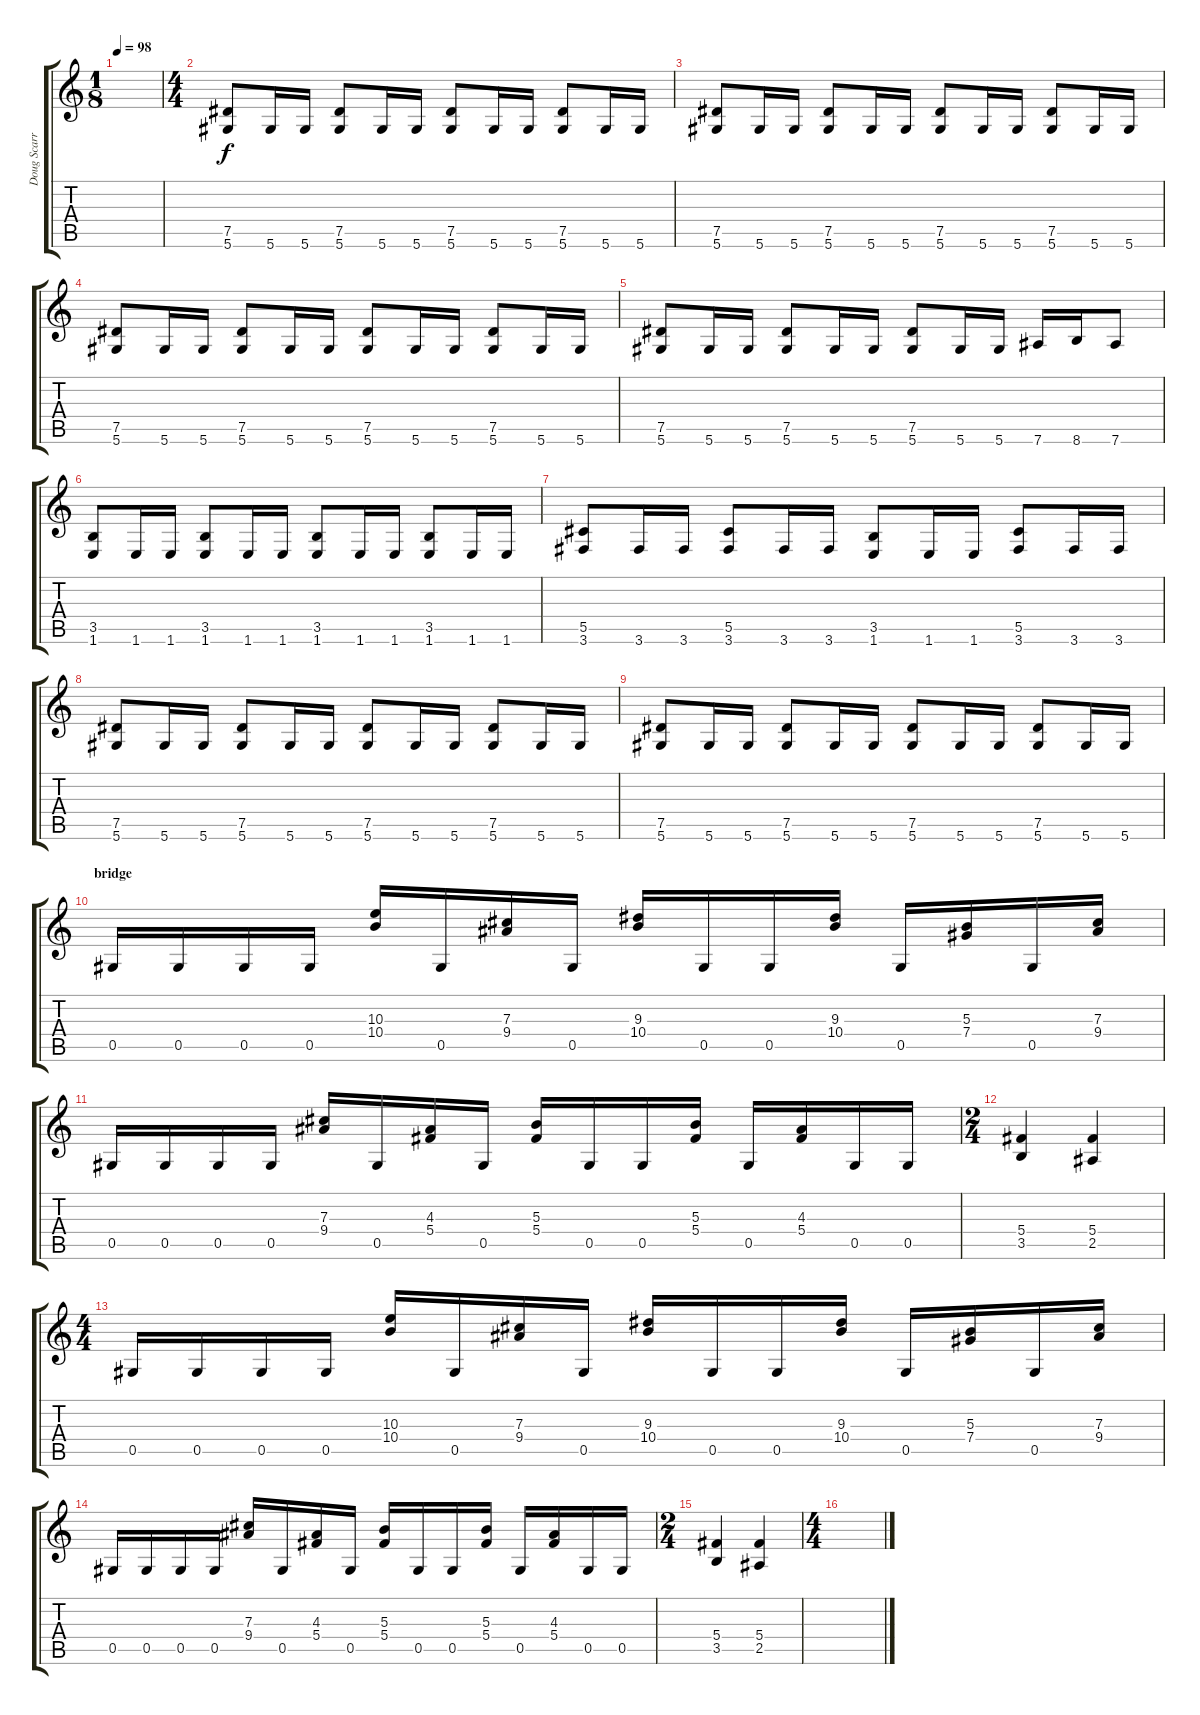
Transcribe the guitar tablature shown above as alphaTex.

\track ("Doug Scarrat" "Doug Scarr") {instrument distortionguitar}
\staff {score tabs}
\tuning (Eb4 Bb3 Gb3 Db3 Ab2 Eb2) {hide}
\ts (1 8)
\tempo 98
\clef g2
\ks c
|
\ts (4 4)
(7.5 5.6).8 5.6.16 5.6.16 (7.5 5.6).8 5.6.16 5.6.16 (7.5 5.6).8 5.6.16 5.6.16 (7.5 5.6).8 5.6.16 5.6.16 |
(7.5 5.6).8 5.6.16 5.6.16 (7.5 5.6).8 5.6.16 5.6.16 (7.5 5.6).8 5.6.16 5.6.16 (7.5 5.6).8 5.6.16 5.6.16 |
(7.5 5.6).8 5.6.16 5.6.16 (7.5 5.6).8 5.6.16 5.6.16 (7.5 5.6).8 5.6.16 5.6.16 (7.5 5.6).8 5.6.16 5.6.16 |
(7.5 5.6).8 5.6.16 5.6.16 (7.5 5.6).8 5.6.16 5.6.16 (7.5 5.6).8 5.6.16 5.6.16 7.6.16 8.6.16 7.6.8 |
(3.5 1.6).8 1.6.16 1.6.16 (3.5 1.6).8 1.6.16 1.6.16 (3.5 1.6).8 1.6.16 1.6.16 (3.5 1.6).8 1.6.16 1.6.16 |
(5.5 3.6).8 3.6.16 3.6.16 (5.5 3.6).8 3.6.16 3.6.16 (3.5 1.6).8 1.6.16 1.6.16 (5.5 3.6).8 3.6.16 3.6.16 |
(7.5 5.6).8 5.6.16 5.6.16 (7.5 5.6).8 5.6.16 5.6.16 (7.5 5.6).8 5.6.16 5.6.16 (7.5 5.6).8 5.6.16 5.6.16 |
(7.5 5.6).8 5.6.16 5.6.16 (7.5 5.6).8 5.6.16 5.6.16 (7.5 5.6).8 5.6.16 5.6.16 (7.5 5.6).8 5.6.16 5.6.16 |
\section ("" "bridge")
0.5.16 0.5.16 0.5.16 0.5.16 (10.3 10.4).16 0.5.16 (7.3 9.4).16 0.5.16 (9.3 10.4).16 0.5.16 0.5.16 (9.3 10.4).16 0.5.16 (5.3 7.4).16 0.5.16 (7.3 9.4).16 |
0.5.16 0.5.16 0.5.16 0.5.16 (7.3 9.4).16 0.5.16 (4.3 5.4).16 0.5.16 (5.3 5.4).16 0.5.16 0.5.16 (5.3 5.4).16 0.5.16 (4.3 5.4).16 0.5.16 0.5.16 |
\ts (2 4)
(5.4 3.5).4 (5.4 2.5).4 |
\ts (4 4)
0.5.16 0.5.16 0.5.16 0.5.16 (10.3 10.4).16 0.5.16 (7.3 9.4).16 0.5.16 (9.3 10.4).16 0.5.16 0.5.16 (9.3 10.4).16 0.5.16 (5.3 7.4).16 0.5.16 (7.3 9.4).16 |
0.5.16 0.5.16 0.5.16 0.5.16 (7.3 9.4).16 0.5.16 (4.3 5.4).16 0.5.16 (5.3 5.4).16 0.5.16 0.5.16 (5.3 5.4).16 0.5.16 (4.3 5.4).16 0.5.16 0.5.16 |
\ts (2 4)
(5.4 3.5).4 (5.4 2.5).4 |
\ts (4 4)
